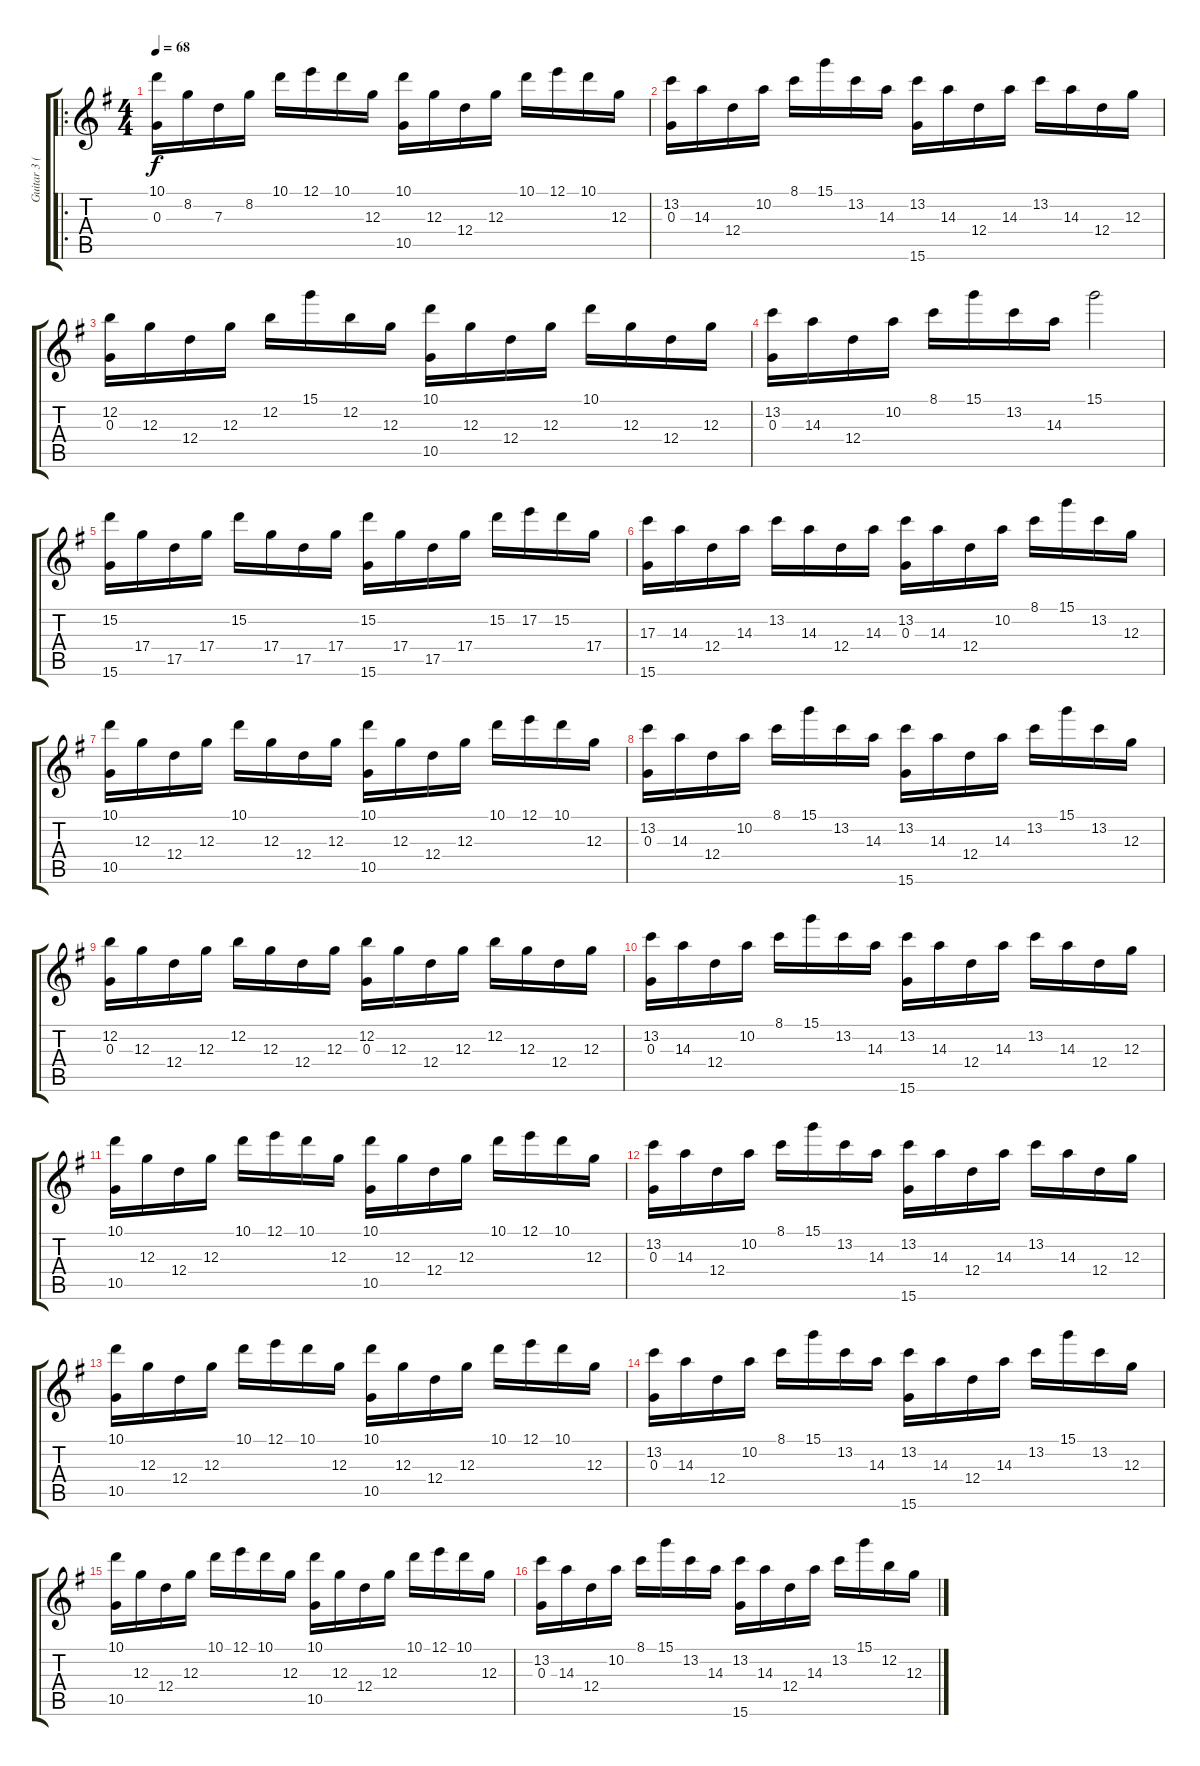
\track ("Guitar 3 (+12) (Picking)" "Guitar 3 (") {instrument electricguitarclean}
\staff {score tabs}
\tuning (E4 B3 G3 D3 A2 E2) {hide}
\ro
\ts (4 4)
\tempo 68
\clef g2
\ks g
(10.1 0.3).16{dy f instrument electricguitarclean} 8.2.16 7.3.16 8.2.16 10.1.16 12.1.16 10.1.16 12.3.16 (10.1 10.5).16 12.3.16 12.4.16 12.3.16 10.1.16 12.1.16 10.1.16 12.3.16 |
(13.2 0.3).16 14.3.16 12.4.16 10.2.16 8.1.16 15.1.16 13.2.16 14.3.16 (13.2 15.6).16 14.3.16 12.4.16 14.3.16 13.2.16 14.3.16 12.4.16 12.3.16 |
(12.2 0.3).16 12.3.16 12.4.16 12.3.16 12.2.16 15.1.16 12.2.16 12.3.16 (10.1 10.5).16 12.3.16 12.4.16 12.3.16 10.1.16 12.3.16 12.4.16 12.3.16 |
(13.2 0.3).16 14.3.16 12.4.16 10.2.16 8.1.16 15.1.16 13.2.16 14.3.16 15.1.2 |
(15.2 15.6).16 17.4.16 17.5.16 17.4.16 15.2.16 17.4.16 17.5.16 17.4.16 (15.2 15.6).16 17.4.16 17.5.16 17.4.16 15.2.16 17.2.16 15.2.16 17.4.16 |
(17.3 15.6).16 14.3.16 12.4.16 14.3.16 13.2.16 14.3.16 12.4.16 14.3.16 (13.2 0.3).16 14.3.16 12.4.16 10.2.16 8.1.16 15.1.16 13.2.16 12.3.16 |
(10.1 10.5).16 12.3.16 12.4.16 12.3.16 10.1.16 12.3.16 12.4.16 12.3.16 (10.1 10.5).16 12.3.16 12.4.16 12.3.16 10.1.16 12.1.16 10.1.16 12.3.16 |
(13.2 0.3).16 14.3.16 12.4.16 10.2.16 8.1.16 15.1.16 13.2.16 14.3.16 (13.2 15.6).16 14.3.16 12.4.16 14.3.16 13.2.16 15.1.16 13.2.16 12.3.16 |
(12.2 0.3).16 12.3.16 12.4.16 12.3.16 12.2.16 12.3.16 12.4.16 12.3.16 (12.2 0.3).16 12.3.16 12.4.16 12.3.16 12.2.16 12.3.16 12.4.16 12.3.16 |
(13.2 0.3).16 14.3.16 12.4.16 10.2.16 8.1.16 15.1.16 13.2.16 14.3.16 (13.2 15.6).16 14.3.16 12.4.16 14.3.16 13.2.16 14.3.16 12.4.16 12.3.16 |
(10.1 10.5).16 12.3.16 12.4.16 12.3.16 10.1.16 12.1.16 10.1.16 12.3.16 (10.1 10.5).16 12.3.16 12.4.16 12.3.16 10.1.16 12.1.16 10.1.16 12.3.16 |
(13.2 0.3).16 14.3.16 12.4.16 10.2.16 8.1.16 15.1.16 13.2.16 14.3.16 (13.2 15.6).16 14.3.16 12.4.16 14.3.16 13.2.16 14.3.16 12.4.16 12.3.16 |
(10.1 10.5).16 12.3.16 12.4.16 12.3.16 10.1.16 12.1.16 10.1.16 12.3.16 (10.1 10.5).16 12.3.16 12.4.16 12.3.16 10.1.16 12.1.16 10.1.16 12.3.16 |
(13.2 0.3).16 14.3.16 12.4.16 10.2.16 8.1.16 15.1.16 13.2.16 14.3.16 (13.2 15.6).16 14.3.16 12.4.16 14.3.16 13.2.16 15.1.16 13.2.16 12.3.16 |
(10.1 10.5).16 12.3.16 12.4.16 12.3.16 10.1.16 12.1.16 10.1.16 12.3.16 (10.1 10.5).16 12.3.16 12.4.16 12.3.16 10.1.16 12.1.16 10.1.16 12.3.16 |
(13.2 0.3).16 14.3.16 12.4.16 10.2.16 8.1.16 15.1.16 13.2.16 14.3.16 (13.2 15.6).16 14.3.16 12.4.16 14.3.16 13.2.16 15.1.16 12.2.16 12.3.16
